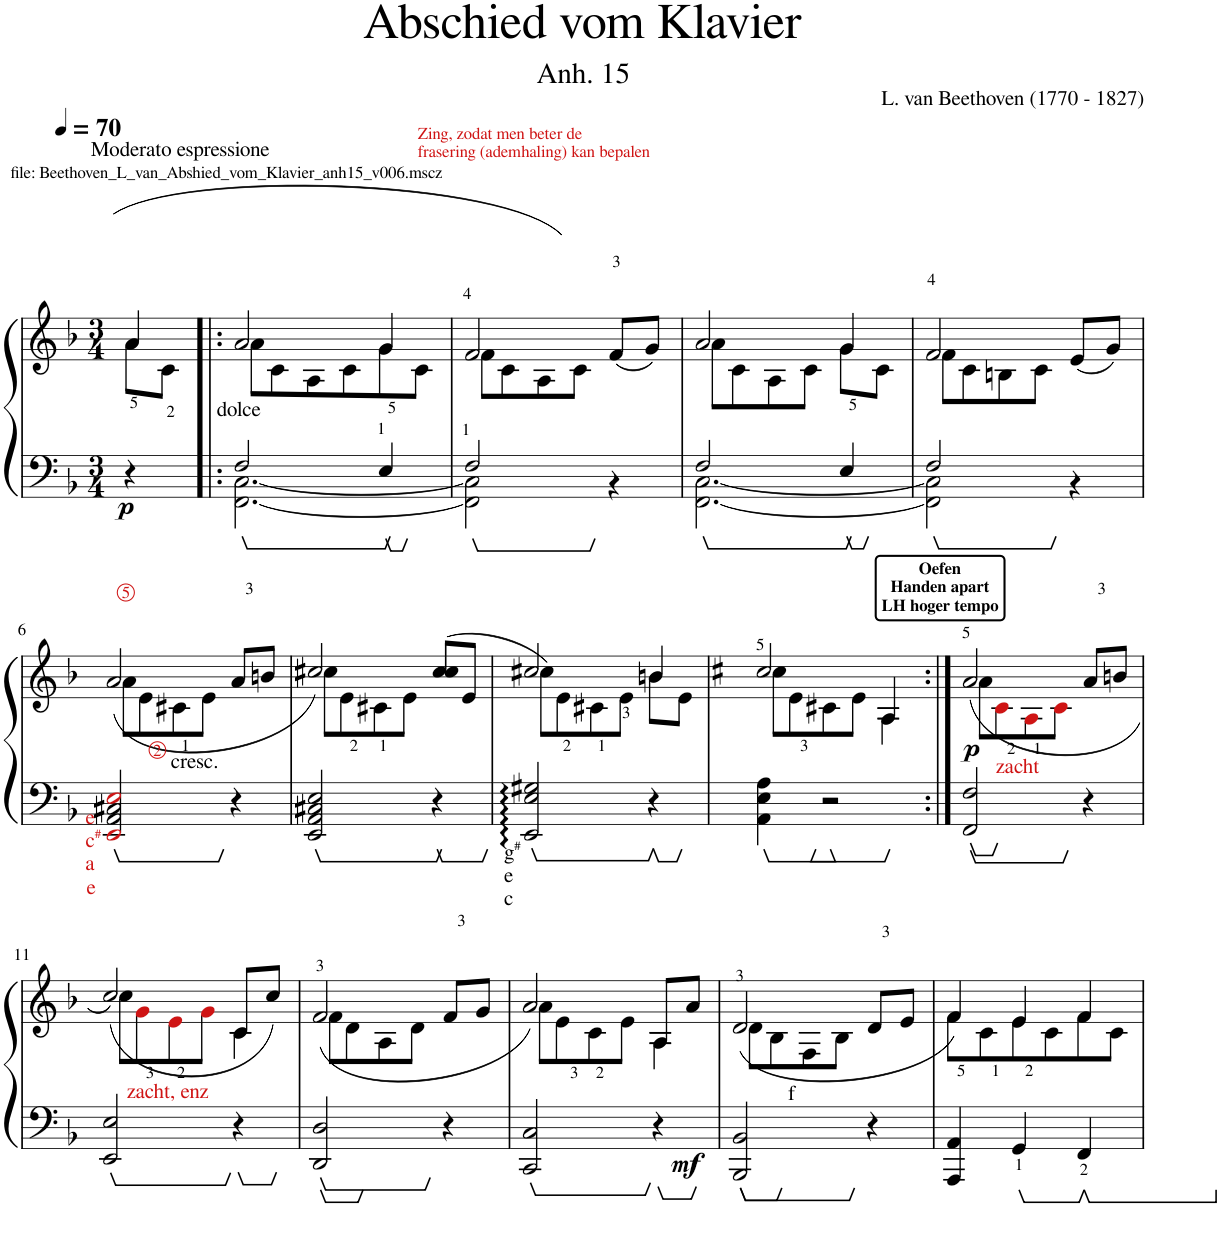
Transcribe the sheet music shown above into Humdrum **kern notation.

**kern	**kern	**dynam
*part1	*part1	*part1
*staff2	*staff1	*staff1/2
*I"Piano	*	*
*I'Pno.	*	*
*clefF4	*clefG2	*
*k[b-]	*k[b-]	*
*M3/4	*M3/4	*
*MM70	*MM70	*
=1	=1	=1
*	*^	*
!	!LO:TX:a:t=file&colon; Beethoven_L_van_Abshied_vom_Klavier_anh15_v006.mscz	!	!
!	!LO:TX:a:t=Moderato espressione	!	!
!	!	!	!LO:DY:b=2
4r	(8a\L	4a/	p
.	8c<\J	.	.
=2!|:	=2!|:	=2!|:	=2!|:
*^	*	*	*
!LO:TX:a:t=dolce	!	!	!	!
2F/	[2.FF\ [2.C\	8a\L	2a/	.
.	.	8c\	.	.
.	.	8A\	.	.
.	.	8c\	.	.
4E/	.	8g\	4g/	.
.	.	8c\J	.	.
=3	=3	=3	=3	=3
!	!	!LO:TX:a:color=#CF1414:t=Zing, zodat men beter de	!	!
!	!	!LO:TX:a:t=frasering (ademhaling) kan bepalen	!	!
2F/	2FF\] 2C\]	8f\L	2f/	.
.	.	8c\	.	.
.	.	8A\	.	.
.	.	8c\J)	.	.
4ryy	4r	(8f/L	4ryy	.
.	.	8g/J)	.	.
=4	=4	=4	=4	=4
2F/	[2.FF\ [2.C\	8a\L	2a/	.
.	.	8c\	.	.
.	.	8A\	.	.
.	.	8c\J	.	.
4E/	.	8g\L	4g/	.
.	.	8c\J	.	.
=5	=5	=5	=5	=5
2F/	2FF\] 2C\]	8f\L	2f/	.
.	.	8c\	.	.
.	.	8Bn\	.	.
.	.	8c\J	.	.
4ryy	4r	(8e/L	4ryy	.
.	.	8g/J)	.	.
*v	*v	*	*	*
!!LO:LB:g=z	!!
=6	=6	=6	=6
!LO:TX:a:color=#CE1414:t=e	!	!	!
!LO:TX:a:t=c	!	!	!
!LO:TX:a:t=#	!	!	!
!LO:TX:a:t=a	!	!	!
!LO:TX:b:color=#D01414:t=e	!	!	!
2EEi/ 2AA/ 2C#X/ 2Ej/	8a\L	(2a/	.
.	8e\	.	.
!	!LO:TX:b:t=cresc.	!	!
.	8c#X\	.	.
.	8e\J	.	.
4r	8a/L	4ryy	.
.	8bn/J	.	.
=7	=7	=7	=7
2EE/ 2AA/ 2C#X/ 2E/	8cc\L	2cc#X/)	.
.	8e\	.	.
.	8c#X\	.	.
.	8e\J	.	.
4r	(8cc#/L	4cc#/	.
.	8e/J	.	.
=8	=8	=8	=8
!LO:TX:b:t=g	!	!	!
!LO:TX:b:t=#	!	!	!
!LO:TX:b:t=e	!	!	!
!LO:TX:b:t=c	!	!	!
2EE/ 2E/ 2G#X/	8cc\L)	2cc#X/	.
.	8e\	.	.
.	8c#X\	.	.
.	8e\J	.	.
4r	8bn\L	4b/	.
.	8e\J	.	.
=9	=9	=9	=9
4AA\ 4E\ 4A\	8cc#X\L	2cc#/	.
.	8e\	.	.
2r	8c#X\	.	.
.	8e\J	.	.
.	4A\	4A/	.
=10:|!	=10:|!	=10:|!	=10:|!
!	!LO:TX:a:B:t=Oefen	!	!
!	!LO:TX:a:t=Handen apart	!	!
!	!LO:TX:a:t=LH hoger tempo	!	!
!	!	!	!LO:DY:b
2FF/ 2F/	8a\L	(2a/	p
!	!LO:TX:b:color=#CF1414:t=zacht	!	!
.	8ci\	.	.
.	8Ai\	.	.
.	8ci\J	.	.
4r	8a/L	4ryy	.
.	8bn/J	.	.
!!LO:LB:g=z	!!
=11	=11	=11	=11
2EE/ 2E/	8cc\L	2cc/)	.
!	!LO:TX:b:color=#CF1414:t=zacht, enz	!	!
.	8gi\	.	.
.	8ei\	.	.
.	8gi\J	.	.
4r	8c/L	4c\	.
.	(8cc/J	.	.
=12	=12	=12	=12
2DD/ 2D/	8f\L	(2f/	.
.	8d\	.	.
.	8A\	.	.
.	8d\J	.	.
4r	8f/L	4ryy	.
.	8g/J	.	.
=13	=13	=13	=13
2CC/ 2C/	8a\L	2a/)	.
.	8e\	.	.
.	8c\	.	.
.	8e\J	.	.
!	!	!	!LO:DY:b=2
4r	8A/L	4A\	mf
.	8a/J	.	.
=14	=14	=14	=14
2BBB-/ 2BB-/	8d\L	(2d/	.
.	8B-\	.	.
!	!LO:TX:b:t=f	!	!
.	8F\	.	.
.	8B-\J	.	.
4r	8d/L	4ryy	.
.	8e/J	.	.
=15	=15	=15	=15
4AAA/ 4AA/	8f\L	4f/)	.
.	8c\	.	.
4GG/	8e\	4e/	.
.	8c\	.	.
4FF/	8f\	4f/	.
.	8c\J	.	.
*	*v	*v	*
=	=	=
*-	*-	*-
